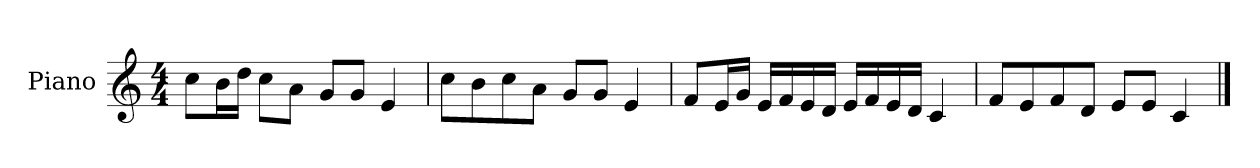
**kern
*part1
*staff1
*I"Piano
*I'P-no
*clefG2
*k[]
*M4/4
*MM90
=1
8cc\L
16b\L
16dd\JJ
8cc\L
8a\J
8g/L
8g/J
4e/
=2
8cc\L
8b\
8cc\
8a\J
8g/L
8g/J
4e/
=3
8f/L
16e/L
16g/JJ
16e/LL
16f/
16e/
16d/JJ
16e/LL
16f/
16e/
16d/JJ
4c/
=4
8f/L
8e/
8f/
8d/J
8e/L
8e/J
4c/
==
*-
